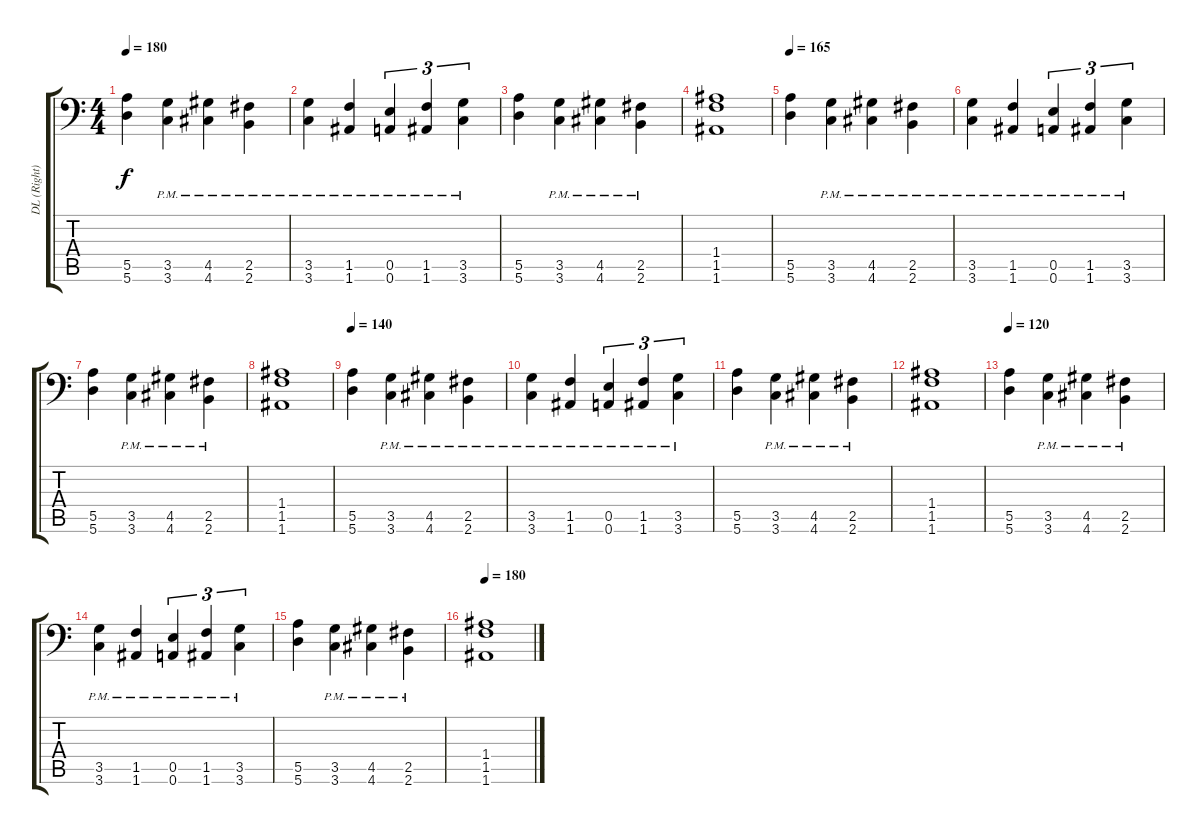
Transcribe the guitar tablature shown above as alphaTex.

\track ("DL (Right)" "DL (Right)") {instrument distortionguitar}
\staff {score tabs}
\tuning (B3 Gb3 D3 A2 E2 A1) {hide}
\ts (4 4)
\section ("" "")
\tempo 180
\clef f4
\ks c
(5.5 5.6).4{dy f} (3.5{pm} 3.6{pm}).4 (4.5{pm} 4.6{pm}).4 (2.5{pm} 2.6{pm}).4 |
(3.5{pm} 3.6{pm}).4 (1.5{pm} 1.6{pm}).4 (0.5{pm} 0.6{pm}).4{tu (3 2)} (1.5{pm} 1.6{pm}).4{tu (3 2)} (3.5{pm} 3.6{pm}).4{tu (3 2)} |
(5.5 5.6).4 (3.5{pm} 3.6{pm}).4 (4.5{pm} 4.6{pm}).4 (2.5{pm} 2.6{pm}).4 |
(1.4 1.5 1.6).1 |
\tempo 165
(5.5 5.6).4 (3.5{pm} 3.6{pm}).4 (4.5{pm} 4.6{pm}).4 (2.5{pm} 2.6{pm}).4 |
(3.5{pm} 3.6{pm}).4 (1.5{pm} 1.6{pm}).4 (0.5{pm} 0.6{pm}).4{tu (3 2)} (1.5{pm} 1.6{pm}).4{tu (3 2)} (3.5{pm} 3.6{pm}).4{tu (3 2)} |
(5.5 5.6).4 (3.5{pm} 3.6{pm}).4 (4.5{pm} 4.6{pm}).4 (2.5{pm} 2.6{pm}).4 |
(1.4 1.5 1.6).1 |
\tempo 140
(5.5 5.6).4 (3.5{pm} 3.6{pm}).4 (4.5{pm} 4.6{pm}).4 (2.5{pm} 2.6{pm}).4 |
(3.5{pm} 3.6{pm}).4 (1.5{pm} 1.6{pm}).4 (0.5{pm} 0.6{pm}).4{tu (3 2)} (1.5{pm} 1.6{pm}).4{tu (3 2)} (3.5{pm} 3.6{pm}).4{tu (3 2)} |
(5.5 5.6).4 (3.5{pm} 3.6{pm}).4 (4.5{pm} 4.6{pm}).4 (2.5{pm} 2.6{pm}).4 |
(1.4 1.5 1.6).1 |
\tempo 120
(5.5 5.6).4 (3.5{pm} 3.6{pm}).4 (4.5{pm} 4.6{pm}).4 (2.5{pm} 2.6{pm}).4 |
(3.5{pm} 3.6{pm}).4 (1.5{pm} 1.6{pm}).4 (0.5{pm} 0.6{pm}).4{tu (3 2)} (1.5{pm} 1.6{pm}).4{tu (3 2)} (3.5{pm} 3.6{pm}).4{tu (3 2)} |
(5.5 5.6).4 (3.5{pm} 3.6{pm}).4 (4.5{pm} 4.6{pm}).4 (2.5{pm} 2.6{pm}).4 |
\tempo 180
(1.4 1.5 1.6).1
